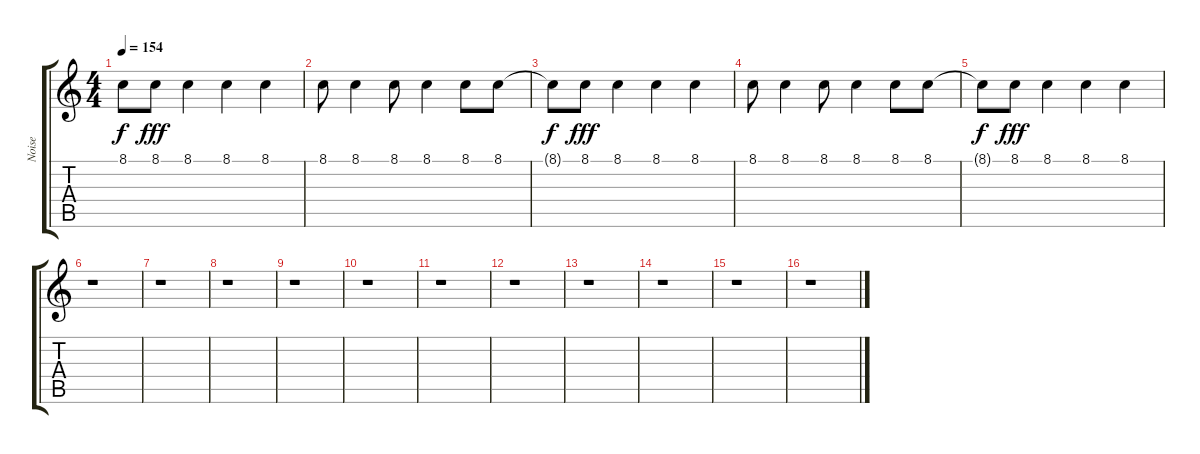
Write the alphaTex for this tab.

\track ("Noise" "Noise") {instrument oboe}
\staff {score tabs}
\tuning (E4 B3 G3 D3 A2 E2) {hide}
\ts (4 4)
\tempo 154
\clef g2
\ks c
8.1{t}.8{dy f} 8.1.8{dy fff} 8.1.4 8.1.4 8.1.4 |
8.1.8 8.1.4 8.1.8 8.1.4 8.1.8 8.1.8 |
8.1{t}.8{dy f} 8.1.8{dy fff} 8.1.4 8.1.4 8.1.4 |
8.1.8 8.1.4 8.1.8 8.1.4 8.1.8 8.1.8 |
8.1{t}.8{dy f} 8.1.8{dy fff} 8.1.4 8.1.4 8.1.4 |
r.1 |
r.1 |
r.1 |
r.1 |
r.1 |
r.1 |
r.1 |
r.1 |
r.1 |
r.1 |
r.1
